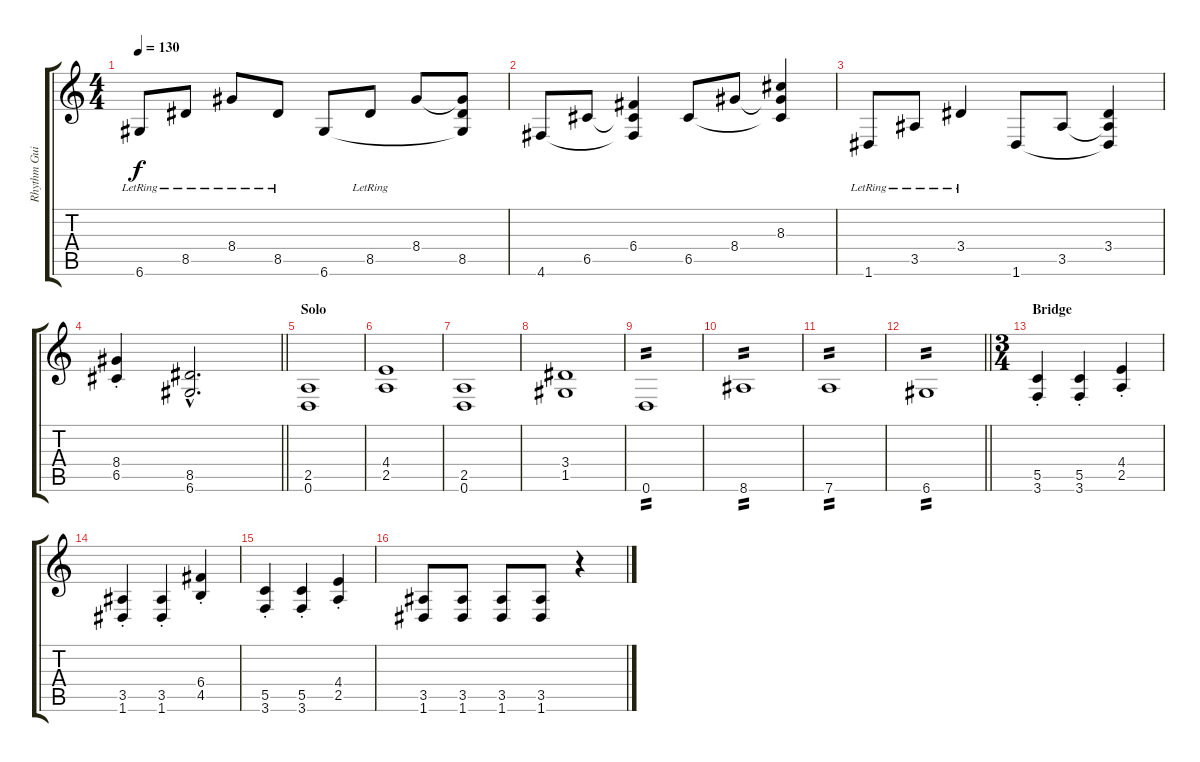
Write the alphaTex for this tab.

\track ("Rhythm Guitar - Left" "Rhythm Gui") {instrument distortionguitar}
\staff {score tabs}
\tuning (D4 A3 F3 C3 G2 D2) {hide}
\ts (4 4)
\tempo 130
\clef g2
\ks c
6.6{lr}.8{dy f} 8.5{lr}.8 8.4{lr}.8 8.5{lr}.8 6.6.8 8.5{lr}.8 8.4.8 (8.4{t} 8.5 6.6{t}).8 |
4.6.8 6.5.8 (6.4 6.5{t} 4.6{t}).4 6.5.8 8.4.8 (8.3 8.4{t} 6.5{t}).4 |
1.6{lr}.8 3.5{lr}.8 3.4{lr}.4 1.6.8 3.5.8 (3.4 3.5{t} 1.6{t}).4 |
\barLineRight lightlight
(8.4{st} 6.5{st}).4 (8.5{hac} 6.6{hac}).2{d} |
\section ("" "Solo")
(2.5 0.6).1 |
(4.4 2.5).1 |
(2.5 0.6).1 |
(3.4 1.5).1 |
0.6.1{tp 2} |
8.6.1{tp 2} |
7.6.1{tp 2} |
\barLineRight lightlight
6.6.1{tp 2} |
\ts (3 4)
\section ("" "Bridge")
(5.5{st} 3.6{st}).4 (5.5{st} 3.6{st}).4 (4.4{st} 2.5{st}).4 |
(3.5{st} 1.6{st}).4 (3.5{st} 1.6{st}).4 (6.4{st} 4.5{st}).4 |
(5.5{st} 3.6{st}).4 (5.5{st} 3.6{st}).4 (4.4{st} 2.5{st}).4 |
(3.5 1.6).8 (3.5 1.6).8 (3.5 1.6).8 (3.5 1.6).8 r.4
